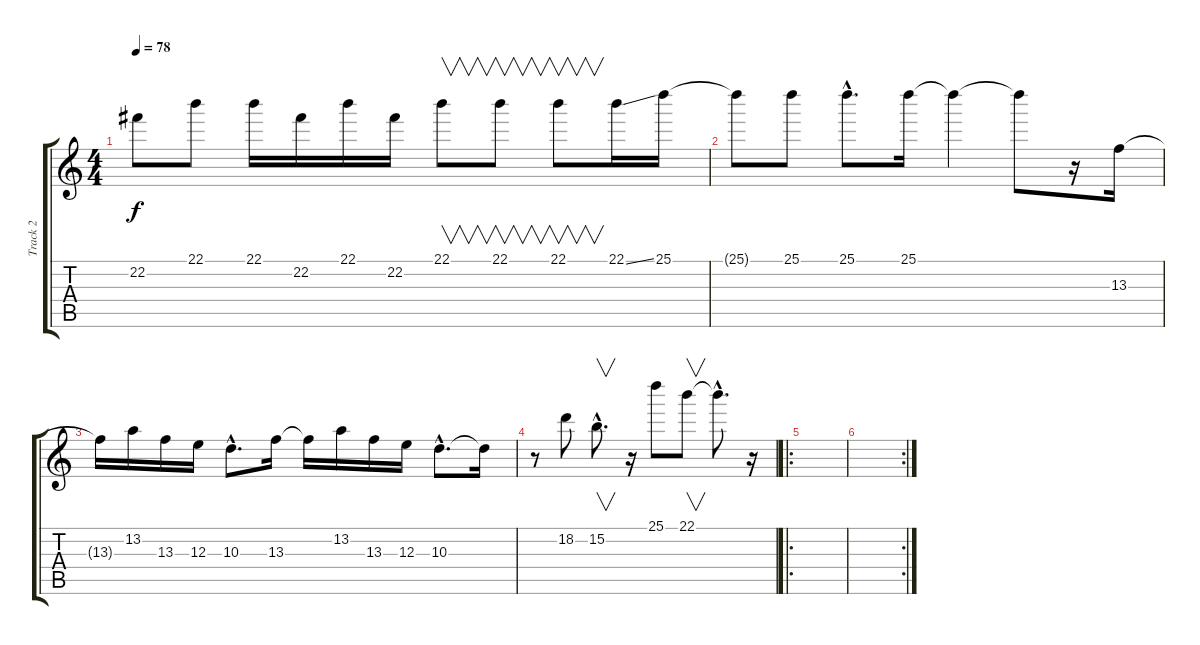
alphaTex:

\track ("Track 2" "Track 2") {instrument distortionguitar}
\staff {score tabs}
\tuning (Db4 Ab3 E3 B2 Gb2 Db2) {hide}
\ts (4 4)
\tempo 78
\clef g2
\ks c
22.2{t}.8{dy f} 22.1.8 22.1.16 22.2.16 22.1.16 22.2.16 22.1.8{v} 22.1.8{v} 22.1.8{v} 22.1{ss}.16 25.1.16 |
25.1{t}.8 25.1.8 25.1{hac}.8{d} 25.1.16 25.1{t}.4 25.1{t}.8 r.16 13.3.16 |
13.3{t}.16 13.2.16 13.3.16 12.3.16 10.3{hac}.8{d} 13.3.16 13.3{t}.16 13.2.16 13.3.16 12.3.16 10.3{hac}.8{d} 10.3{t}.16 |
r.8 18.2.8 15.2{hac}.8{v d} r.16 25.1.8 22.1.8{v} 22.1{hac t}.8{d} r.16 |
\ro
|
\rc 2
